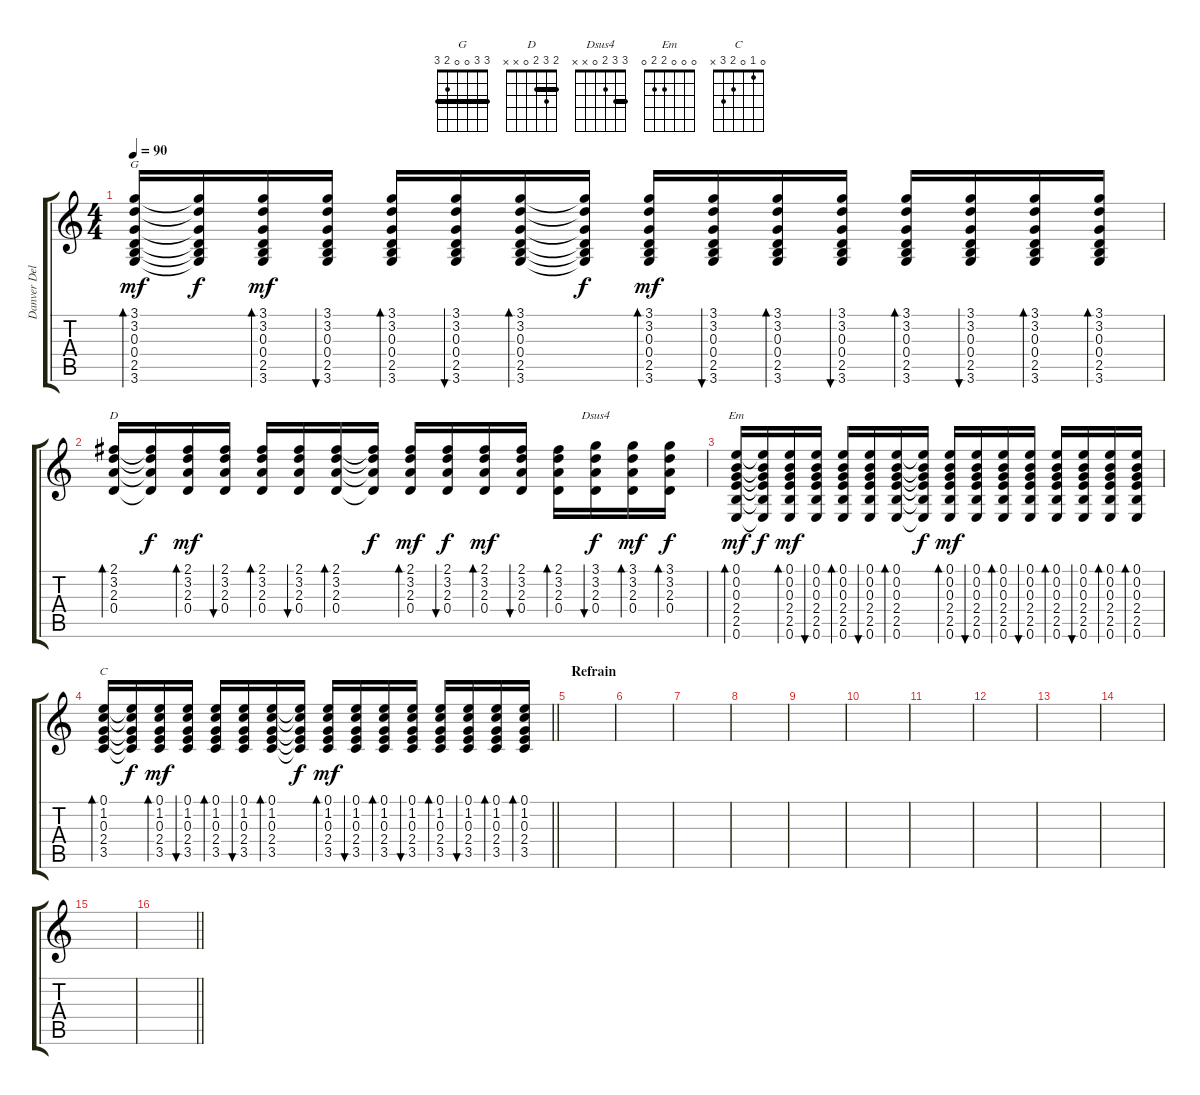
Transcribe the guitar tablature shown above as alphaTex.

\track ("Danver Del Rosario's Guitar (Cleaned)" "Danver Del") {instrument acousticguitarsteel}
\staff {score tabs}
\tuning (E4 B3 G3 D3 A2 E2) {hide}
\chord ("G" 3 3 0 0 2 3) {barre 3}
\chord ("D" 2 3 2 0 x x) {barre 2}
\chord ("Dsus4" 3 3 2 0 x x) {barre 3}
\chord ("Em" 0 0 0 2 2 0)
\chord ("C" 0 1 0 2 3 x)
\ts (4 4)
\tempo 90
\clef g2
\ks c
(3.1 3.2 0.3 0.4 2.5 3.6).16{bd 30 ch "G" dy mf} (3.1{t} 3.2{t} 0.3{t} 0.4{t} 2.5{t} 3.6{t}).16{dy f} (3.1 3.2 0.3 0.4 2.5 3.6).16{bd 30 dy mf} (3.1 3.2 0.3 0.4 2.5 3.6).16{bu 30} (3.1 3.2 0.3 0.4 2.5 3.6).16{bd 30} (3.1 3.2 0.3 0.4 2.5 3.6).16{bu 30} (3.1 3.2 0.3 0.4 2.5 3.6).16{bd 30} (3.1{t} 3.2{t} 0.3{t} 0.4{t} 2.5{t} 3.6{t}).16{dy f} (3.1 3.2 0.3 0.4 2.5 3.6).16{bd 30 dy mf} (3.1 3.2 0.3 0.4 2.5 3.6).16{bu 30} (3.1 3.2 0.3 0.4 2.5 3.6).16{bd 30} (3.1 3.2 0.3 0.4 2.5 3.6).16{bu 30} (3.1 3.2 0.3 0.4 2.5 3.6).16{bd 30} (3.1 3.2 0.3 0.4 2.5 3.6).16{bu 30} (3.1 3.2 0.3 0.4 2.5 3.6).16{bd 30} (3.1 3.2 0.3 0.4 2.5 3.6).16{bd 30} |
(2.1 3.2 2.3 0.4).16{bd 30 ch "D"} (2.1{t} 3.2{t} 2.3{t} 0.4{t}).16{dy f} (2.1 3.2 2.3 0.4).16{bd 30 dy mf} (2.1 3.2 2.3 0.4).16{bu 30} (2.1 3.2 2.3 0.4).16{bd 30} (2.1 3.2 2.3 0.4).16{bu 30} (2.1 3.2 2.3 0.4).16{bd 30} (2.1{t} 3.2{t} 2.3{t} 0.4{t}).16{dy f} (2.1 3.2 2.3 0.4).16{bd 30 dy mf} (2.1 3.2 2.3 0.4).16{bu 30 dy f} (2.1 3.2 2.3 0.4).16{bd 30 dy mf} (2.1 3.2 2.3 0.4).16{bu 30} (2.1 3.2 2.3 0.4).16{bd 30} (3.1 3.2 2.3 0.4).16{bu 30 ch "Dsus4" dy f} (3.1 3.2 2.3 0.4).16{bd 30 dy mf} (3.1 3.2 2.3 0.4).16{bd 30 dy f} |
(0.1 0.2 0.3 2.4 2.5 0.6).16{bd 30 ch "Em" dy mf} (0.1{t} 0.2{t} 0.3{t} 2.4{t} 2.5{t} 0.6{t}).16{dy f} (0.1 0.2 0.3 2.4 2.5 0.6).16{bd 30 dy mf} (0.1 0.2 0.3 2.4 2.5 0.6).16{bu 30} (0.1 0.2 0.3 2.4 2.5 0.6).16{bd 30} (0.1 0.2 0.3 2.4 2.5 0.6).16{bu 30} (0.1 0.2 0.3 2.4 2.5 0.6).16{bd 30} (0.1{t} 0.2{t} 0.3{t} 2.4{t} 2.5{t} 0.6{t}).16{dy f} (0.1 0.2 0.3 2.4 2.5 0.6).16{bd 30 dy mf} (0.1 0.2 0.3 2.4 2.5 0.6).16{bu 30} (0.1 0.2 0.3 2.4 2.5 0.6).16{bd 30} (0.1 0.2 0.3 2.4 2.5 0.6).16{bu 30} (0.1 0.2 0.3 2.4 2.5 0.6).16{bd 30} (0.1 0.2 0.3 2.4 2.5 0.6).16{bu 30} (0.1 0.2 0.3 2.4 2.5 0.6).16{bd 30} (0.1 0.2 0.3 2.4 2.5 0.6).16{bd 30} |
\barLineRight lightlight
(0.1 1.2 0.3 2.4 3.5).16{bd 30 ch "C"} (0.1{t} 1.2{t} 0.3{t} 2.4{t} 3.5{t}).16{dy f} (0.1 1.2 0.3 2.4 3.5).16{bd 30 dy mf} (0.1 1.2 0.3 2.4 3.5).16{bu 30} (0.1 1.2 0.3 2.4 3.5).16{bd 30} (0.1 1.2 0.3 2.4 3.5).16{bu 30} (0.1 1.2 0.3 2.4 3.5).16{bd 30} (0.1{t} 1.2{t} 0.3{t} 2.4{t} 3.5{t}).16{dy f} (0.1 1.2 0.3 2.4 3.5).16{bd 30 dy mf} (0.1 1.2 0.3 2.4 3.5).16{bu 30} (0.1 1.2 0.3 2.4 3.5).16{bd 30} (0.1 1.2 0.3 2.4 3.5).16{bu 30} (0.1 1.2 0.3 2.4 3.5).16{bd 30} (0.1 1.2 0.3 2.4 3.5).16{bu 30} (0.1 1.2 0.3 2.4 3.5).16{bd 30} (0.1 1.2 0.3 2.4 3.5).16{bd 30} |
\section ("" "Refrain")
|
|
|
|
|
|
|
|
|
|
|
\barLineRight lightlight
